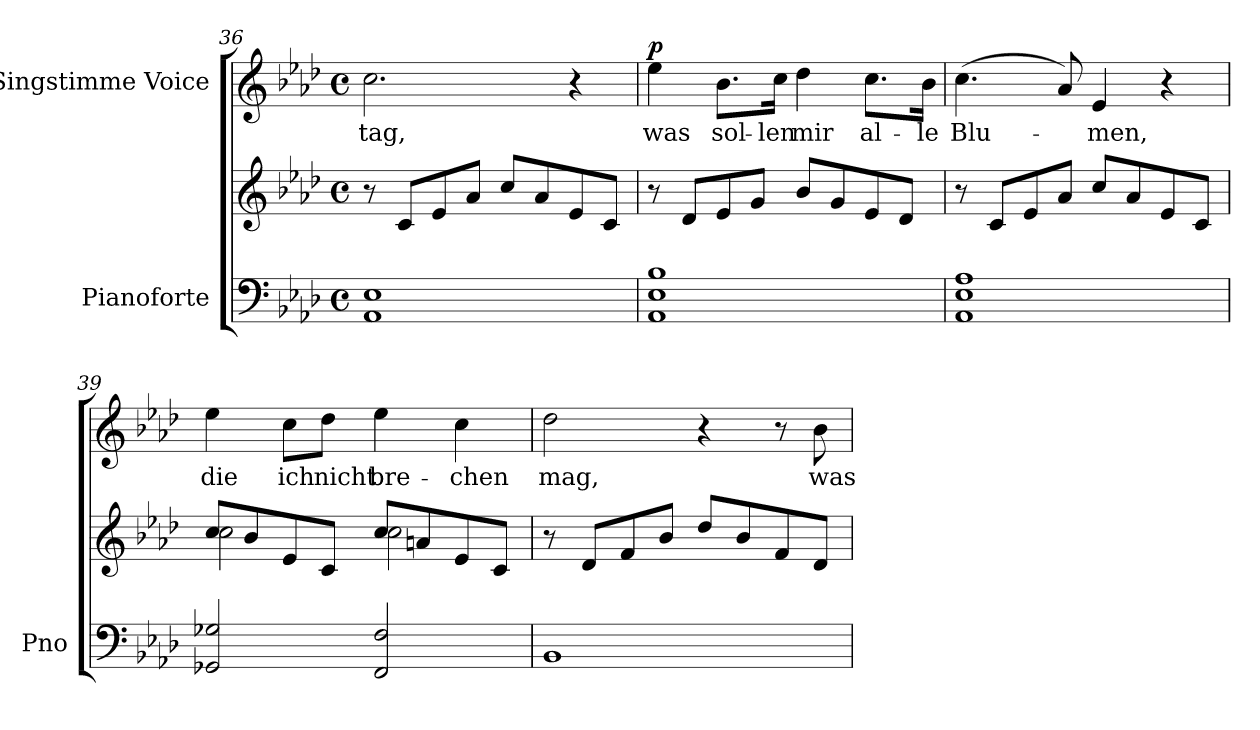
**kern	**kern	**kern	**text	**dynam
*part2	*part2	*part1	*part1	*part1
*staff3	*staff2	*staff1	*staff1	*staff1
*I"Pianoforte	*	*I"Singstimme Voice	*	*
*I'Pno	*	*	*	*
*clefF4	*clefG2	*clefG2	*	*
*k[b-e-a-d-]	*k[b-e-a-d-]	*k[b-e-a-d-]	*	*
*M4/4	*M4/4	*M4/4	*	*
*met(c)	*met(c)	*met(c)	*	*
=36	=36	=36	=36	=36
!	!	!	!LO:LY:b	!
1AA- 1E-	8r	2.cc\	-tag,	.
.	8c/L	.	.	.
.	8e-/	.	.	.
.	8a-/J	.	.	.
.	8cc/L	.	.	.
.	8a-/	.	.	.
.	8e-/	4r	.	.
.	8c/J	.	.	.
=37	=37	=37	=37	=37
!	!	!	!LO:LY:b	!LO:DY:a
1AA- 1E- 1B-	8r	4ee-\	was	p
.	8d-/L	.	.	.
!	!	!	!LO:LY:b	!
.	8e-/	8.b-\L	sol-	.
.	8g/J	.	.	.
!	!	!	!LO:LY:b	!
.	.	16cc\Jk	-len	.
!	!	!	!LO:LY:b	!
.	8b-/L	4dd-\	mir	.
.	8g/	.	.	.
!	!	!	!LO:LY:b	!
.	8e-/	8.cc\L	al-	.
.	8d-/J	.	.	.
!	!	!	!LO:LY:b	!
.	.	16b-\Jk	-le	.
=38	=38	=38	=38	=38
!	!	!	!LO:LY:b	!
1AA- 1E- 1A-	8r	(>4.cc\	Blu-	.
.	8c/L	.	.	.
.	8e-/	.	.	.
.	8a-/J	8a-/)	.	.
!	!	!	!LO:LY:b	!
.	8cc/L	4e-/	-men,	.
.	8a-/	.	.	.
.	8e-/	4r	.	.
.	8c/J	.	.	.
!!LO:PB:g=z
=39	=39	=39	=39	=39
*	*^	*	*	*
!	!	!	!	!LO:LY:b	!
2GG-X/ 2G-X/	8cc/L	2cc\	4ee-\	die	.
.	8b-/	.	.	.	.
!	!	!	!	!LO:LY:b	!
.	8e-/	.	8cc\L	ich	.
!	!	!	!	!LO:LY:b	!
.	8c/J	.	8dd-\J	nicht	.
!	!	!	!	!LO:LY:b	!
2FF/ 2F/	8cc/L	2cc\	4ee-\	bre-	.
.	8an/	.	.	.	.
!	!	!	!	!LO:LY:b	!
.	8e-/	.	4cc\	-chen	.
.	8c/J	.	.	.	.
*	*v	*v	*	*	*
=40	=40	=40	=40	=40
!	!	!	!LO:LY:b	!
1BB-	8r	2dd-\	mag,	.
.	8d-/L	.	.	.
.	8f/	.	.	.
.	8b-/J	.	.	.
.	8dd-/L	4r	.	.
.	8b-/	.	.	.
.	8f/	8r	.	.
!	!	!	!LO:LY:b	!
.	8d-/J	8b-\	was	.
=	=	=	=	=
*-	*-	*-	*-	*-
